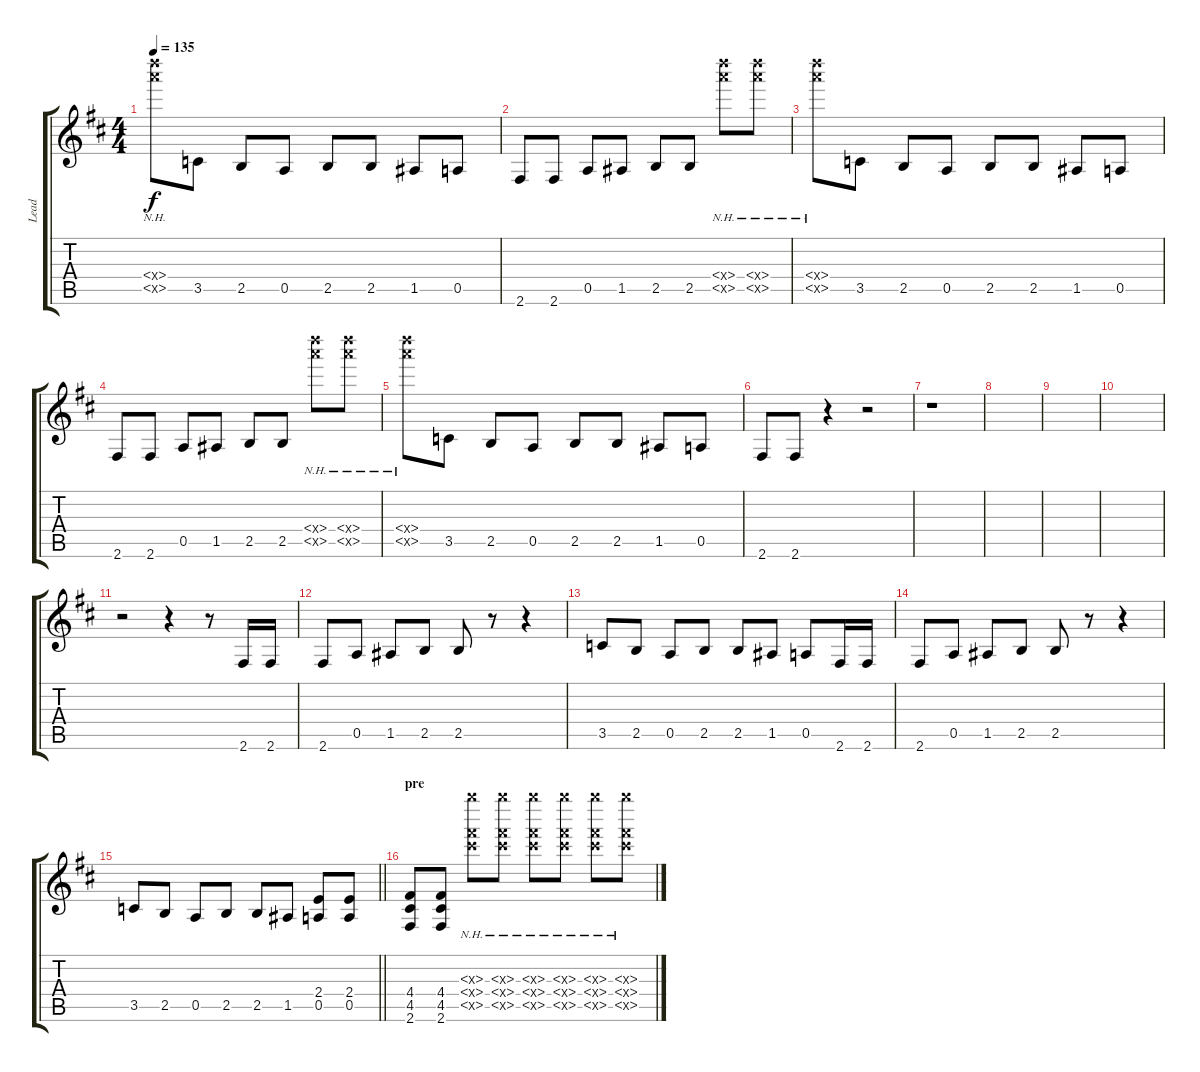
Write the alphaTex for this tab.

\track ("Lead" "Lead") {instrument overdrivenguitar}
\staff {score tabs}
\tuning (E4 B3 G3 D3 A2 E2) {hide}
\ts (4 4)
\tempo 135
\clef g2
\ks d
(2.4{nh x} 2.5{nh x}).8{dy f} 3.5.8 2.5.8 0.5.8 2.5.8 2.5.8 1.5.8 0.5.8 |
2.6.8 2.6.8 0.5.8 1.5.8 2.5.8 2.5.8 (2.4{nh x} 2.5{nh x}).8 (2.4{nh x} 2.5{nh x}).8 |
(2.4{nh x} 2.5{nh x}).8 3.5.8 2.5.8 0.5.8 2.5.8 2.5.8 1.5.8 0.5.8 |
2.6.8 2.6.8 0.5.8 1.5.8 2.5.8 2.5.8 (2.4{nh x} 2.5{nh x}).8 (2.4{nh x} 2.5{nh x}).8 |
(2.4{nh x} 2.5{nh x}).8 3.5.8 2.5.8 0.5.8 2.5.8 2.5.8 1.5.8 0.5.8 |
2.6.8 2.6.8 r.4 r.2 |
r.1 |
|
|
|
r.2 r.4 r.8 2.6.16 2.6.16 |
2.6.8 0.5.8 1.5.8 2.5.8 2.5.8 r.8 r.4 |
3.5.8 2.5.8 0.5.8 2.5.8 2.5.8 1.5.8 0.5.8 2.6.16 2.6.16 |
2.6.8 0.5.8 1.5.8 2.5.8 2.5.8 r.8 r.4 |
\barLineRight lightlight
3.5.8 2.5.8 0.5.8 2.5.8 2.5.8 1.5.8 (2.4 0.5).8 (2.4 0.5).8 |
\section ("" "pre")
(4.4 4.5 2.6).8 (4.4 4.5 2.6).8 (2.3{nh x} 4.4{nh x} 4.5{nh x}).8 (2.3{nh x} 4.4{nh x} 4.5{nh x}).8 (2.3{nh x} 4.4{nh x} 4.5{nh x}).8 (2.3{nh x} 4.4{nh x} 4.5{nh x}).8 (2.3{nh x} 4.4{nh x} 4.5{nh x}).8 (2.3{nh x} 4.4{nh x} 4.5{nh x}).8
